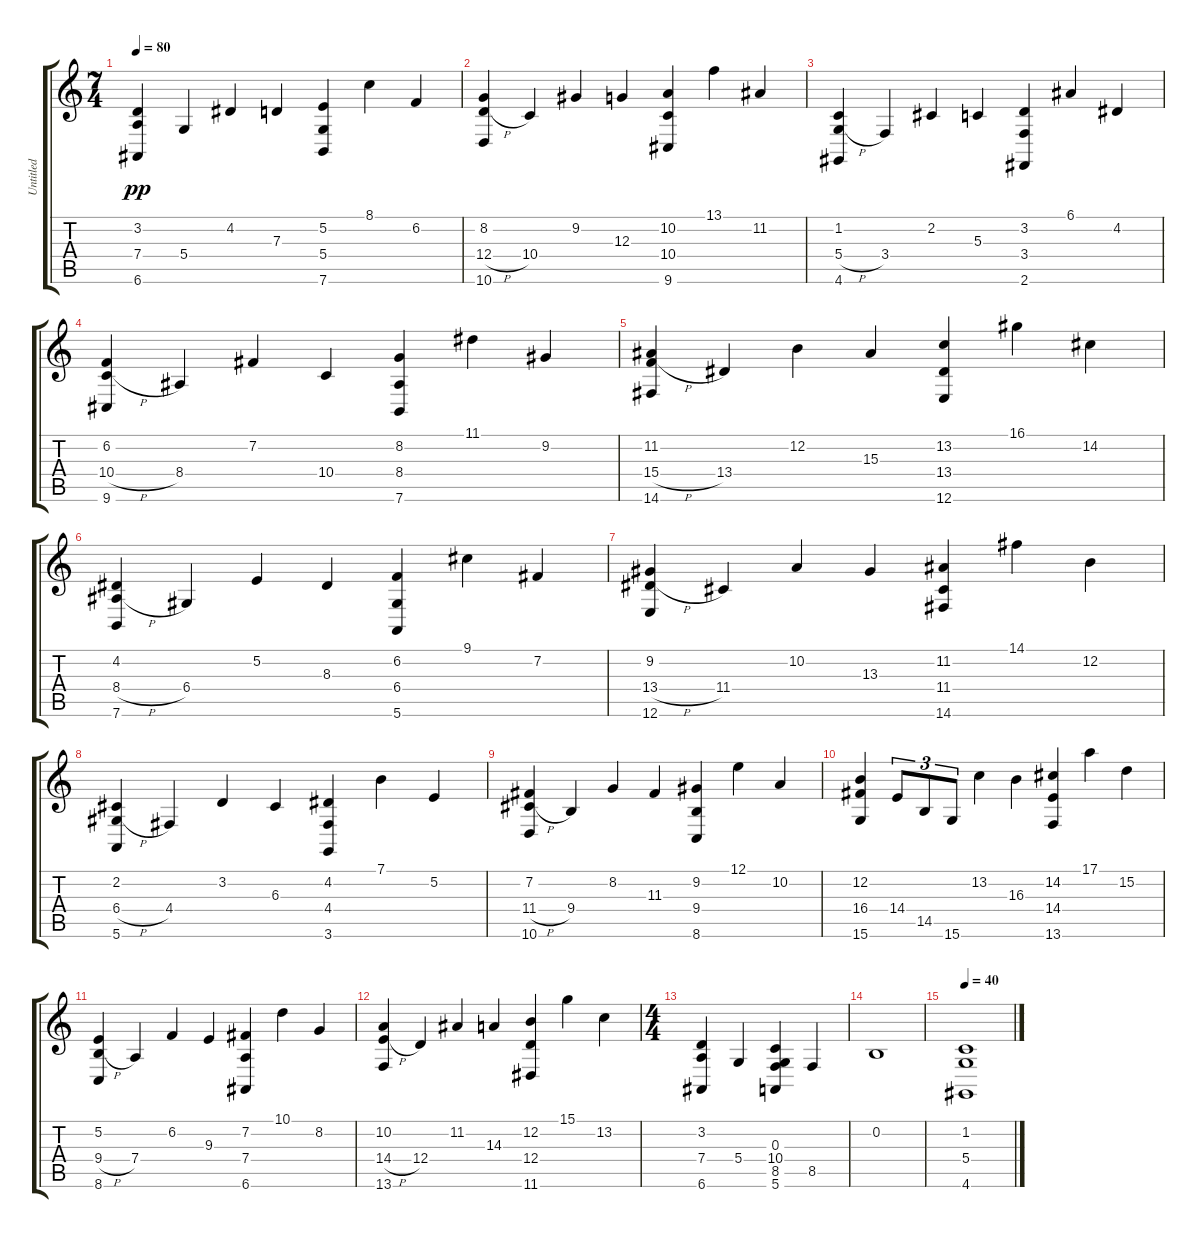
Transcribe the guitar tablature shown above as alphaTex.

\track ("Untitled" "Untitled") {instrument synthstrings1}
\staff {score tabs}
\tuning (E4 B3 G3 D3 A2 E2) {hide}
\ts (7 4)
\tempo 80
\clef g2
\ks c
(3.2 7.4 6.6).4{dy pp} 5.4.4 4.2.4 7.3.4 (5.2 5.4 7.6).4 8.1.4 6.2.4 |
(8.2 12.4{h} 10.6).4 10.4.4 9.2.4 12.3.4 (10.2 10.4 9.6).4 13.1.4 11.2.4 |
(1.2 5.4{h} 4.6).4 3.4.4 2.2.4 5.3.4 (3.2 3.4 2.6).4 6.1.4 4.2.4 |
(6.2 10.4{h} 9.6).4 8.4.4 7.2.4 10.4.4 (8.2 8.4 7.6).4 11.1.4 9.2.4 |
(11.2 15.4{h} 14.6).4 13.4.4 12.2.4 15.3.4 (13.2 13.4 12.6).4 16.1.4 14.2.4 |
(4.2 8.4{h} 7.6).4 6.4.4 5.2.4 8.3.4 (6.2 6.4 5.6).4 9.1.4 7.2.4 |
(9.2 13.4{h} 12.6).4 11.4.4 10.2.4 13.3.4 (11.2 11.4 14.6).4 14.1.4 12.2.4 |
(2.2 6.4{h} 5.6).4 4.4.4 3.2.4 6.3.4 (4.2 4.4 3.6).4 7.1.4 5.2.4 |
(7.2 11.4{h} 10.6).4 9.4.4 8.2.4 11.3.4 (9.2 9.4 8.6).4 12.1.4 10.2.4 |
(12.2 16.4 15.6).4 14.4.8{tu (3 2)} 14.5.8{tu (3 2)} 15.6.8{tu (3 2)} 13.2.4 16.3.4 (14.2 14.4 13.6).4 17.1.4 15.2.4 |
(5.2 9.4{h} 8.6).4 7.4.4 6.2.4 9.3.4 (7.2 7.4 6.6).4 10.1.4 8.2.4 |
(10.2 14.4{h} 13.6).4 12.4.4 11.2.4 14.3.4 (12.2 12.4 11.6).4 15.1.4 13.2.4 |
\ts (4 4)
(3.2 7.4 6.6).4 5.4.4 (0.3 10.4 8.5 5.6).4 8.5.4 |
0.2.1 |
\tempo 40
(1.2 5.4 4.6).1
